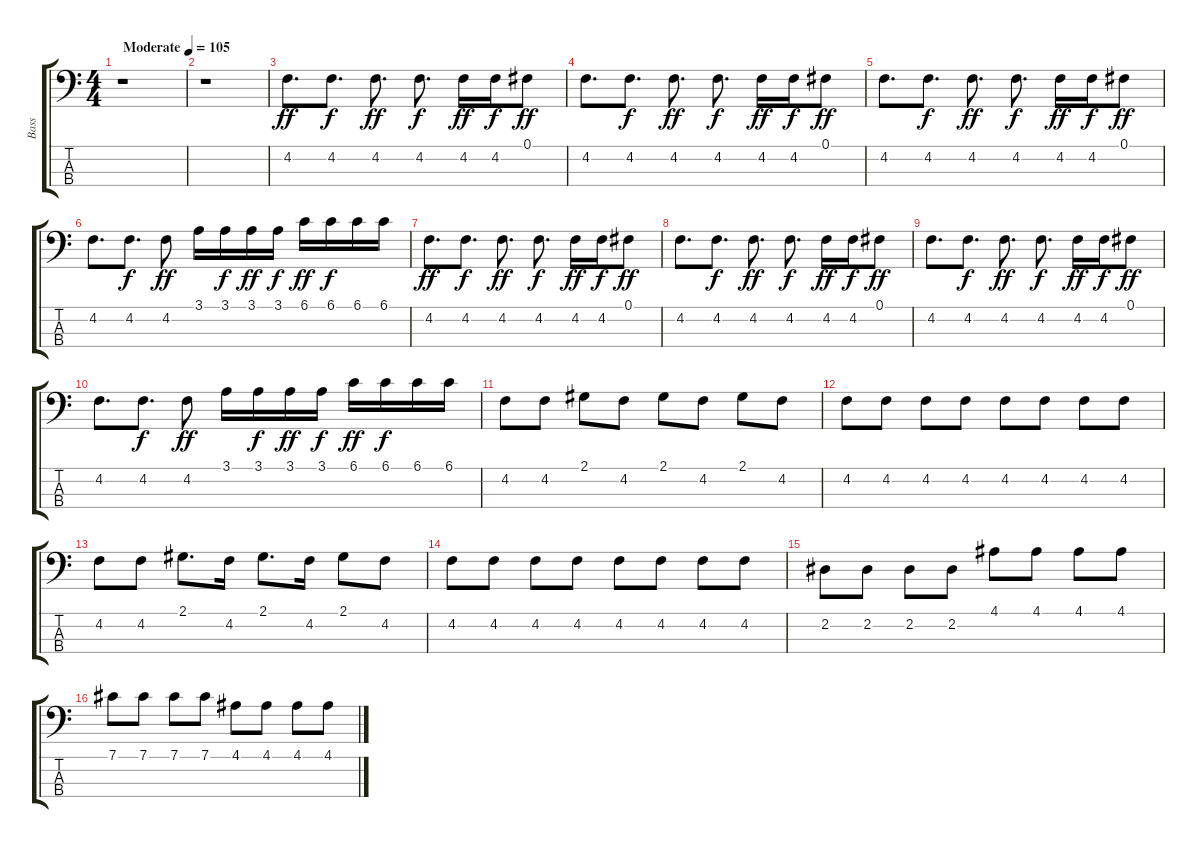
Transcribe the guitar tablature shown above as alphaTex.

\track ("Bass" "Bass") {instrument electricbassfinger}
\staff {score tabs}
\tuning (Gb2 Db2 Ab1 Eb1) {hide}
\ts (4 4)
\tempo (105 "Moderate")
\clef f4
\ks c
r.1{dy ff instrument electricbassfinger} |
r.1 |
4.2.8{d} 4.2.8{d dy f} 4.2.8{d dy ff} 4.2.8{d dy f} 4.2.16{dy ff} 4.2.16{dy f} 0.1.8{dy ff} |
4.2.8{d} 4.2.8{d dy f} 4.2.8{d dy ff} 4.2.8{d dy f} 4.2.16{dy ff} 4.2.16{dy f} 0.1.8{dy ff} |
4.2.8{d} 4.2.8{d dy f} 4.2.8{d dy ff} 4.2.8{d dy f} 4.2.16{dy ff} 4.2.16{dy f} 0.1.8{dy ff} |
4.2.8{d} 4.2.8{d dy f} 4.2.8{dy ff} 3.1.16 3.1.16{dy f} 3.1.16{dy ff} 3.1.16{dy f} 6.1.16{dy ff} 6.1.16{dy f} 6.1.16 6.1.16 |
4.2.8{d dy ff} 4.2.8{d dy f} 4.2.8{d dy ff} 4.2.8{d dy f} 4.2.16{dy ff} 4.2.16{dy f} 0.1.8{dy ff} |
4.2.8{d} 4.2.8{d dy f} 4.2.8{d dy ff} 4.2.8{d dy f} 4.2.16{dy ff} 4.2.16{dy f} 0.1.8{dy ff} |
4.2.8{d} 4.2.8{d dy f} 4.2.8{d dy ff} 4.2.8{d dy f} 4.2.16{dy ff} 4.2.16{dy f} 0.1.8{dy ff} |
4.2.8{d} 4.2.8{d dy f} 4.2.8{dy ff} 3.1.16 3.1.16{dy f} 3.1.16{dy ff} 3.1.16{dy f} 6.1.16{dy ff} 6.1.16{dy f} 6.1.16 6.1.16 |
4.2.8 4.2.8 2.1.8 4.2.8 2.1.8 4.2.8 2.1.8 4.2.8 |
4.2.8 4.2.8 4.2.8 4.2.8 4.2.8 4.2.8 4.2.8 4.2.8 |
4.2.8 4.2.8 2.1.8{d} 4.2.16 2.1.8{d} 4.2.16 2.1.8 4.2.8 |
4.2.8 4.2.8 4.2.8 4.2.8 4.2.8 4.2.8 4.2.8 4.2.8 |
2.2.8 2.2.8 2.2.8 2.2.8 4.1.8 4.1.8 4.1.8 4.1.8 |
7.1.8 7.1.8 7.1.8 7.1.8 4.1.8 4.1.8 4.1.8 4.1.8
